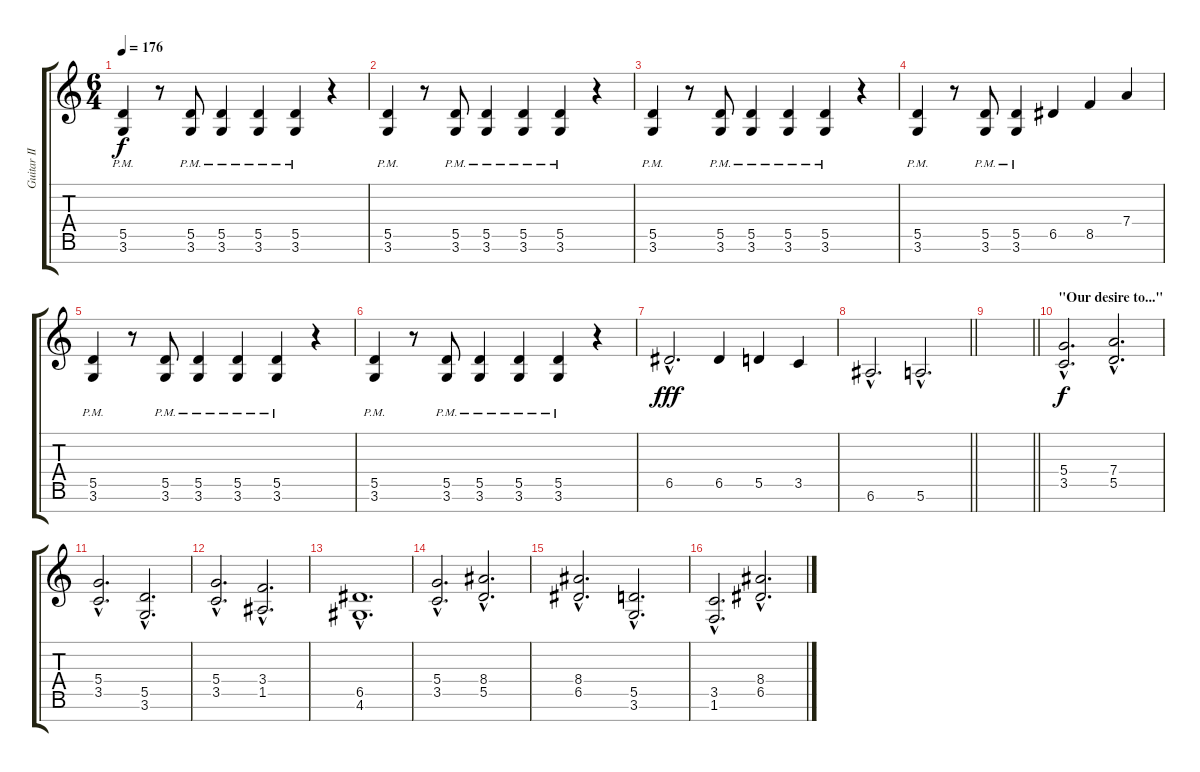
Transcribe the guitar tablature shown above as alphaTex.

\track ("Guitar II" "Guitar II") {instrument distortionguitar}
\staff {score tabs}
\tuning (E4 B3 G3 D3 A2 E2 B1) {hide}
\ts (6 4)
\section ("" "")
\tempo 176
\clef g2
\ks c
(5.5{pm} 3.6{pm}).4{dy f} r.8 (5.5{pm} 3.6{pm}).8 (5.5{pm} 3.6{pm}).4 (5.5{pm} 3.6{pm}).4 (5.5{pm} 3.6{pm}).4 r.4 |
(5.5{pm} 3.6{pm}).4 r.8 (5.5{pm} 3.6{pm}).8 (5.5{pm} 3.6{pm}).4 (5.5{pm} 3.6{pm}).4 (5.5{pm} 3.6{pm}).4 r.4 |
(5.5{pm} 3.6{pm}).4 r.8 (5.5{pm} 3.6{pm}).8 (5.5{pm} 3.6{pm}).4 (5.5{pm} 3.6{pm}).4 (5.5{pm} 3.6{pm}).4 r.4 |
(5.5{pm} 3.6{pm}).4 r.8 (5.5{pm} 3.6{pm}).8 (5.5{pm} 3.6{pm}).4 6.5.4 8.5.4 7.4.4 |
(5.5{pm} 3.6{pm}).4 r.8 (5.5{pm} 3.6{pm}).8 (5.5{pm} 3.6{pm}).4 (5.5{pm} 3.6{pm}).4 (5.5{pm} 3.6{pm}).4 r.4 |
(5.5{pm} 3.6{pm}).4 r.8 (5.5{pm} 3.6{pm}).8 (5.5{pm} 3.6{pm}).4 (5.5{pm} 3.6{pm}).4 (5.5{pm} 3.6{pm}).4 r.4 |
6.5{hac}.2{d dy fff} 6.5.4 5.5.4 3.5.4 |
\barLineRight lightlight
6.6{hac}.2{d} 5.6{hac}.2{d} |
\barLineRight lightlight
|
\section ("" "\"Our desire to...\"")
(5.4{hac} 3.5{hac}).2{d dy f} (7.4{hac} 5.5{hac}).2{d} |
(5.4{hac} 3.5{hac}).2{d} (5.5{hac} 3.6{hac}).2{d} |
(5.4{hac} 3.5{hac}).2{d} (3.4{hac} 1.5{hac}).2{d} |
(6.5{hac} 4.6{hac}).1{d} |
(5.4{hac} 3.5{hac}).2{d} (8.4{hac} 5.5{hac}).2{d} |
(8.4{hac} 6.5{hac}).2{d} (5.5{hac} 3.6{hac}).2{d} |
(3.5{hac} 1.6{hac}).2{d} (8.4{hac} 6.5{hac}).2{d}
